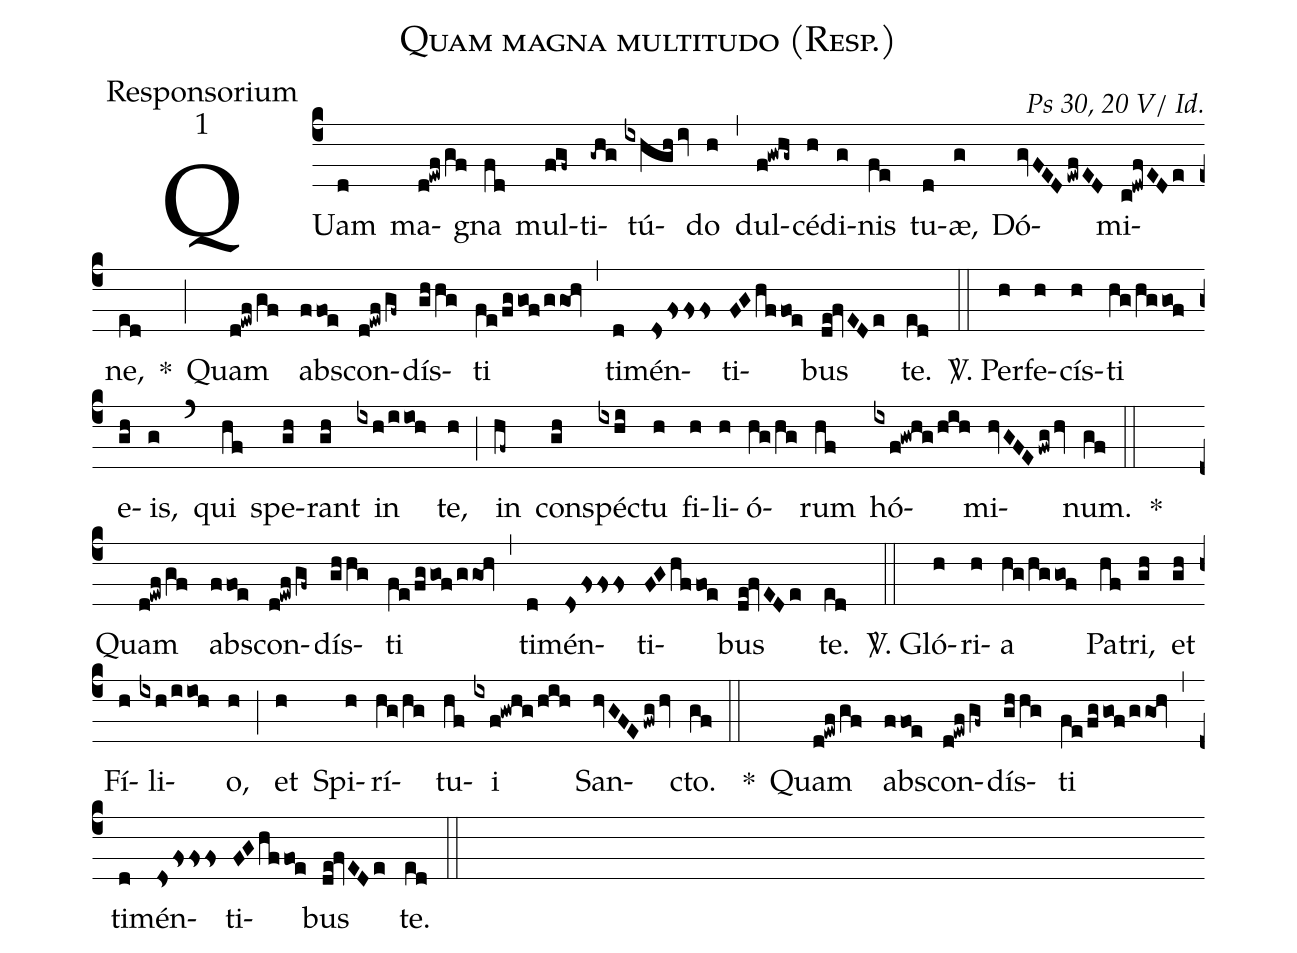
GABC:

name:Quam magna multitudo (Resp.);
office-part:Responsorium;
mode:1;
commentary:Ps 30, 20 V/ Id.;
%%
(c4)QUam(d) ma(d!ewf/gf)gna(fd) mul(fgf~)ti(-ghg)tú(ixhgh/iv)do(h) (,) dul(f!gwhg~)cé(h)di(g)nis(fe) tu(d)æ,(g) Dó(gvFED/ewfED)mi(c!dwfEDe)ne,(ed) *(;) Quam(d!ewf/gf) abs(ffoe)con(d!ewf/gf~)dís(ghhg)ti(fe/fggof/ggoh) (,) ti(d)mén(dsfsss)ti(FGhffoe)bus(de!fvEDe) te.(ed) (::)

<sp>V/</sp>. Per(h)fe(h)cís(h)ti(hg/hggof) e(gh)is,(g) (`) qui(hf) spe(gh)rant(gh) in(ixh/iioh) te,(h) (;) in(hf~) con(gh)spéc(ixhi)tu(h) fi(h)li(h)ó(hg/hg)rum(hf) hó(ixf!gwhg/hih)mi(hvGFE/fwg/hv)num.(gf) (::)
*() Quam(d!ewf/gf) abs(ffoe)con(d!ewf/gf~)dís(ghhg)ti(fe/fggof/ggoh) (,) ti(d)mén(dsfsss)ti(FGhffoe)bus(de!fvEDe) te.(ed) (::)

<sp>V/</sp>. Gló(h)ri(h)a(hg/hggof) Pa(hf)tri,(gh) et(gh) Fí(h)li(ixh/iioh)o,(h) (;) et(h) Spi(h)rí(hg/hg)tu(hf)i(ixf!gwhg/hih) San(hvGFE/fwg/hv)cto.(gf) (::)
*() Quam(d!ewf/gf) abs(ffoe)con(d!ewf/gf~)dís(ghhg)ti(fe/fggof/ggoh) (,) ti(d)mén(dsfsss)ti(FGhffoe)bus(de!fvEDe) te.(ed) (::)
